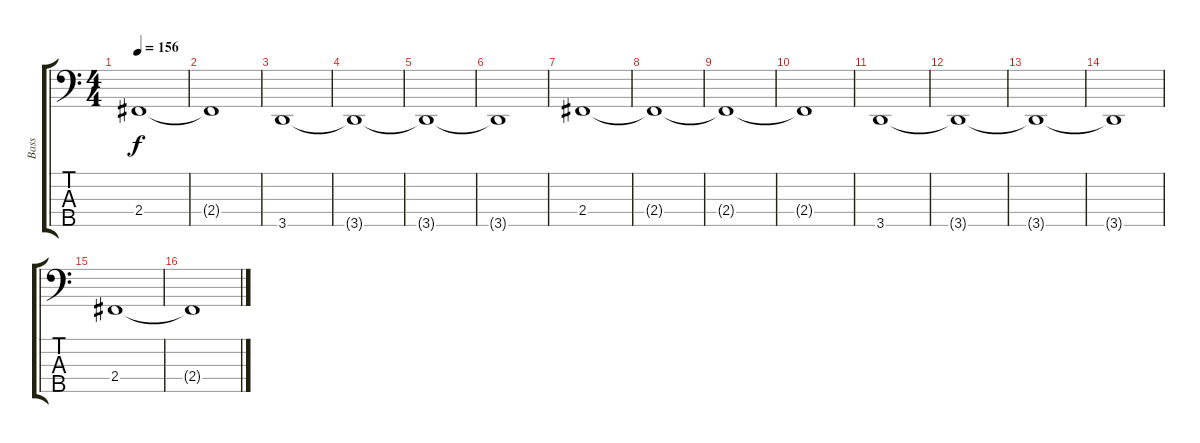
\track ("Bass" "Bass") {instrument electricbassfinger}
\staff {score tabs}
\tuning (G2 D2 A1 E1 B0) {hide}
\ts (4 4)
\tempo 156
\clef f4
\ks c
2.4{t}.1{dy f} |
2.4{t}.1 |
3.5.1 |
3.5{t}.1 |
3.5{t}.1 |
3.5{t}.1 |
2.4.1 |
2.4{t}.1 |
2.4{t}.1 |
2.4{t}.1 |
3.5.1 |
3.5{t}.1 |
3.5{t}.1 |
3.5{t}.1 |
2.4.1 |
2.4{t}.1
